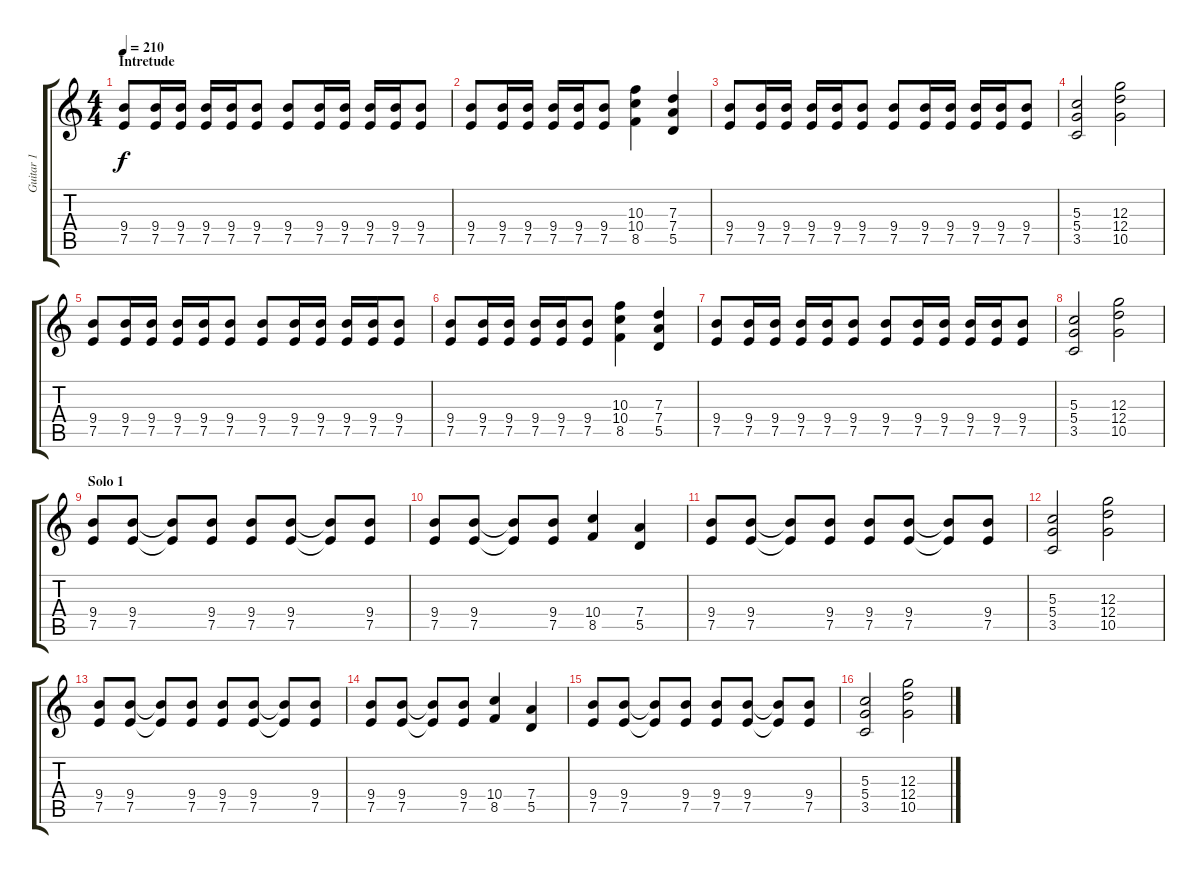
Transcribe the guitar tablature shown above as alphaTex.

\track ("Guitar 1" "Guitar 1") {instrument overdrivenguitar}
\staff {score tabs}
\tuning (E4 B3 G3 D3 A2 E2) {hide}
\ts (4 4)
\section ("" "Intretude")
\tempo 210
\clef g2
\ks c
(9.4 7.5).8{dy f} (9.4 7.5).16 (9.4 7.5).16 (9.4 7.5).16 (9.4 7.5).16 (9.4 7.5).8 (9.4 7.5).8 (9.4 7.5).16 (9.4 7.5).16 (9.4 7.5).16 (9.4 7.5).16 (9.4 7.5).8 |
(9.4 7.5).8 (9.4 7.5).16 (9.4 7.5).16 (9.4 7.5).16 (9.4 7.5).16 (9.4 7.5).8 (10.3 10.4 8.5).4 (7.3 7.4 5.5).4 |
(9.4 7.5).8 (9.4 7.5).16 (9.4 7.5).16 (9.4 7.5).16 (9.4 7.5).16 (9.4 7.5).8 (9.4 7.5).8 (9.4 7.5).16 (9.4 7.5).16 (9.4 7.5).16 (9.4 7.5).16 (9.4 7.5).8 |
(5.3 5.4 3.5).2 (12.3 12.4 10.5).2 |
(9.4 7.5).8 (9.4 7.5).16 (9.4 7.5).16 (9.4 7.5).16 (9.4 7.5).16 (9.4 7.5).8 (9.4 7.5).8 (9.4 7.5).16 (9.4 7.5).16 (9.4 7.5).16 (9.4 7.5).16 (9.4 7.5).8 |
(9.4 7.5).8 (9.4 7.5).16 (9.4 7.5).16 (9.4 7.5).16 (9.4 7.5).16 (9.4 7.5).8 (10.3 10.4 8.5).4 (7.3 7.4 5.5).4 |
(9.4 7.5).8 (9.4 7.5).16 (9.4 7.5).16 (9.4 7.5).16 (9.4 7.5).16 (9.4 7.5).8 (9.4 7.5).8 (9.4 7.5).16 (9.4 7.5).16 (9.4 7.5).16 (9.4 7.5).16 (9.4 7.5).8 |
(5.3 5.4 3.5).2 (12.3 12.4 10.5).2 |
\section ("" "Solo 1")
(9.4 7.5).8{balance 3} (9.4 7.5).8 (9.4{t} 7.5{t}).8 (9.4 7.5).8 (9.4 7.5).8 (9.4 7.5).8 (9.4{t} 7.5{t}).8 (9.4 7.5).8 |
(9.4 7.5).8 (9.4 7.5).8 (9.4{t} 7.5{t}).8 (9.4 7.5).8 (10.4 8.5).4 (7.4 5.5).4 |
(9.4 7.5).8 (9.4 7.5).8 (9.4{t} 7.5{t}).8 (9.4 7.5).8 (9.4 7.5).8 (9.4 7.5).8 (9.4{t} 7.5{t}).8 (9.4 7.5).8 |
(5.3 5.4 3.5).2 (12.3 12.4 10.5).2 |
(9.4 7.5).8 (9.4 7.5).8 (9.4{t} 7.5{t}).8 (9.4 7.5).8 (9.4 7.5).8 (9.4 7.5).8 (9.4{t} 7.5{t}).8 (9.4 7.5).8 |
(9.4 7.5).8 (9.4 7.5).8 (9.4{t} 7.5{t}).8 (9.4 7.5).8 (10.4 8.5).4 (7.4 5.5).4 |
(9.4 7.5).8 (9.4 7.5).8 (9.4{t} 7.5{t}).8 (9.4 7.5).8 (9.4 7.5).8 (9.4 7.5).8 (9.4{t} 7.5{t}).8 (9.4 7.5).8 |
(5.3 5.4 3.5).2 (12.3 12.4 10.5).2
